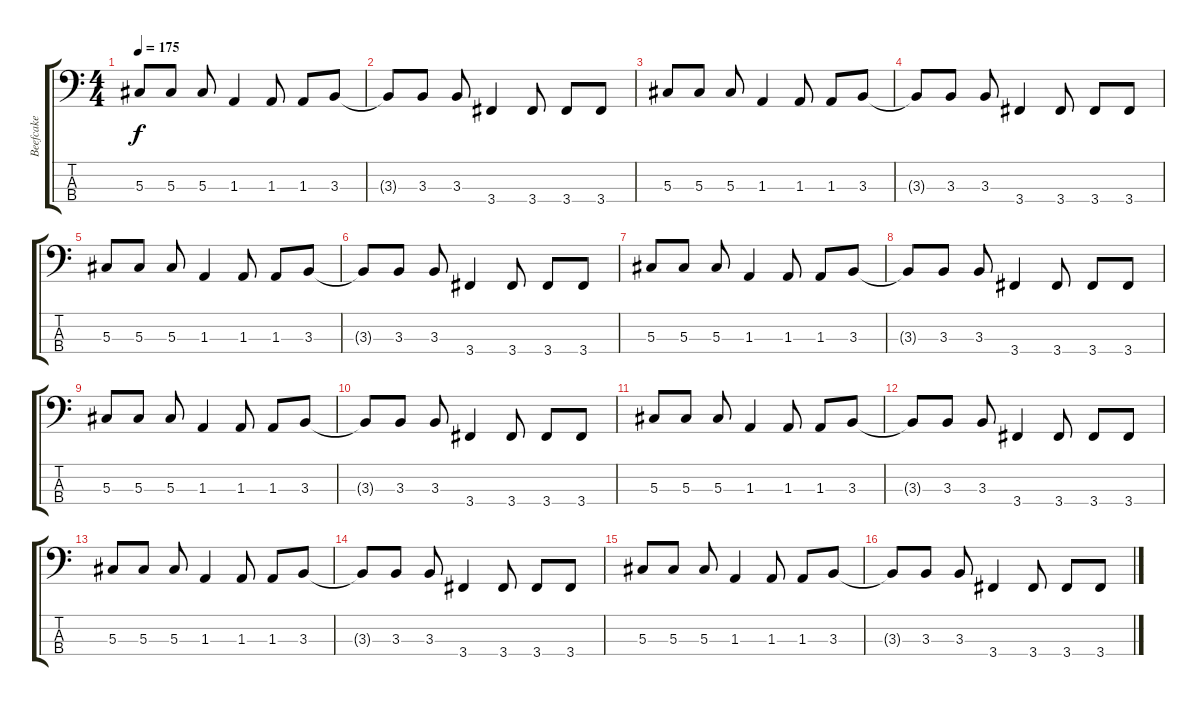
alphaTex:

\track ("Beefcake" "Beefcake") {instrument electricbasspick}
\staff {score tabs}
\tuning (Gb2 Db2 Ab1 Eb1) {hide}
\ts (4 4)
\tempo 175
\clef f4
\ks c
5.3.8{dy f} 5.3.8 5.3.8 1.3.4 1.3.8 1.3.8 3.3.8 |
3.3{t}.8 3.3.8 3.3.8 3.4.4 3.4.8 3.4.8 3.4.8 |
5.3.8 5.3.8 5.3.8 1.3.4 1.3.8 1.3.8 3.3.8 |
3.3{t}.8 3.3.8 3.3.8 3.4.4 3.4.8 3.4.8 3.4.8 |
5.3.8 5.3.8 5.3.8 1.3.4 1.3.8 1.3.8 3.3.8 |
3.3{t}.8 3.3.8 3.3.8 3.4.4 3.4.8 3.4.8 3.4.8 |
5.3.8 5.3.8 5.3.8 1.3.4 1.3.8 1.3.8 3.3.8 |
3.3{t}.8 3.3.8 3.3.8 3.4.4 3.4.8 3.4.8 3.4.8 |
5.3.8 5.3.8 5.3.8 1.3.4 1.3.8 1.3.8 3.3.8 |
3.3{t}.8 3.3.8 3.3.8 3.4.4 3.4.8 3.4.8 3.4.8 |
5.3.8 5.3.8 5.3.8 1.3.4 1.3.8 1.3.8 3.3.8 |
3.3{t}.8 3.3.8 3.3.8 3.4.4 3.4.8 3.4.8 3.4.8 |
5.3.8 5.3.8 5.3.8 1.3.4 1.3.8 1.3.8 3.3.8 |
3.3{t}.8 3.3.8 3.3.8 3.4.4 3.4.8 3.4.8 3.4.8 |
5.3.8 5.3.8 5.3.8 1.3.4 1.3.8 1.3.8 3.3.8 |
3.3{t}.8 3.3.8 3.3.8 3.4.4 3.4.8 3.4.8 3.4.8
